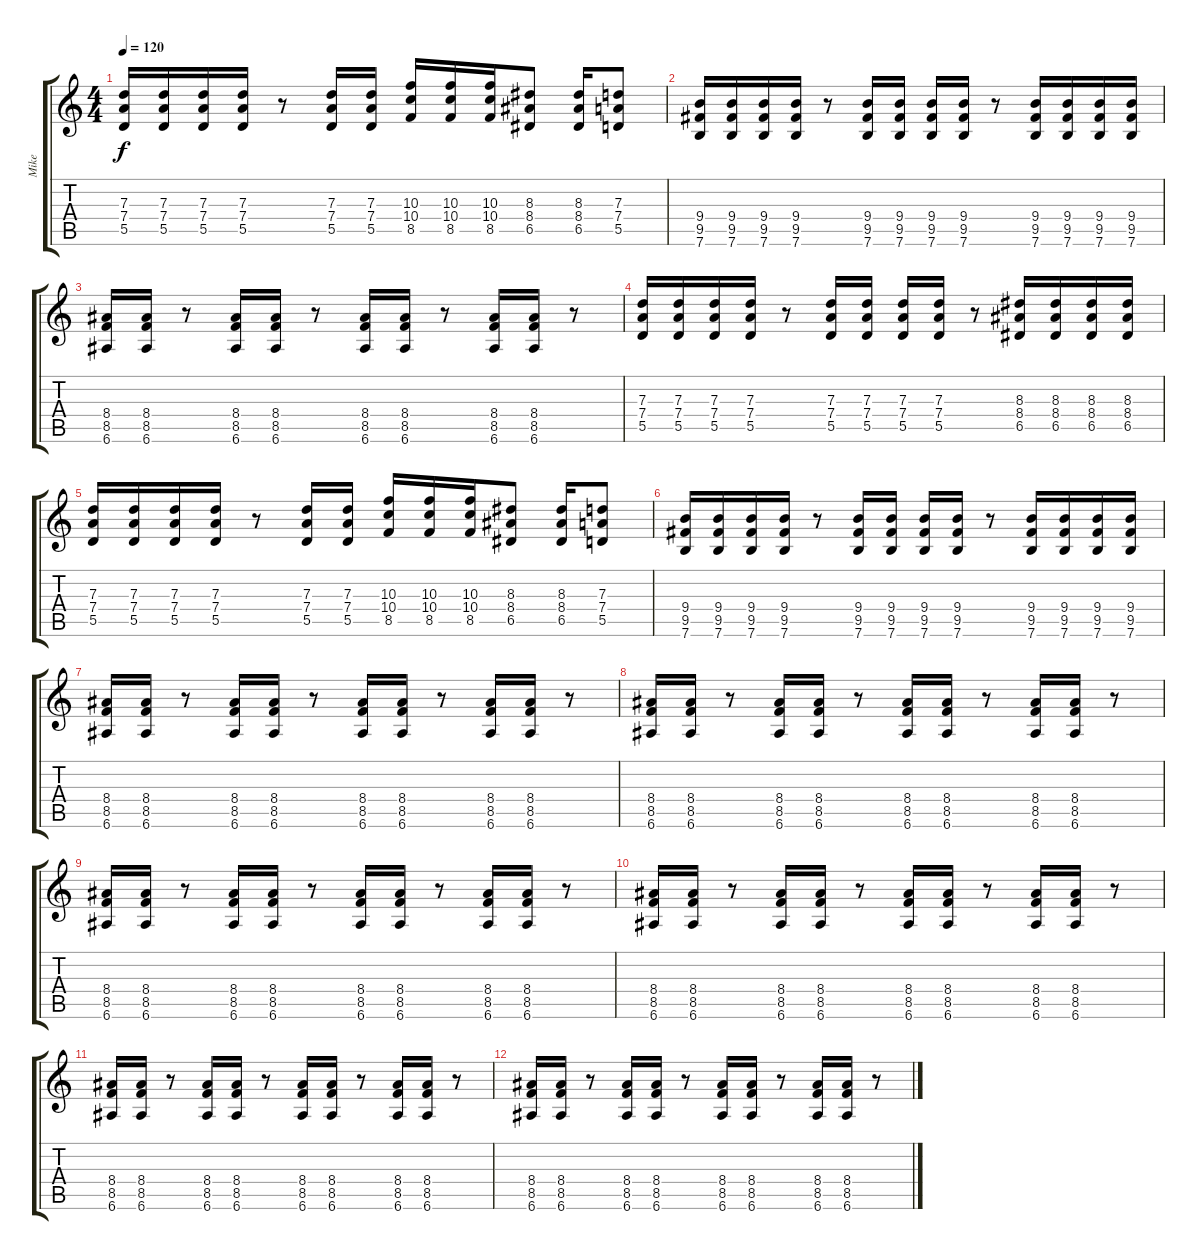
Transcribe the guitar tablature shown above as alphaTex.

\track ("Mike" "Mike") {instrument overdrivenguitar}
\staff {score tabs}
\tuning (E4 B3 G3 D3 A2 E2) {hide}
\ts (4 4)
\tempo 120
\clef g2
\ks c
(7.3 7.4 5.5).16{dy f} (7.3 7.4 5.5).16 (7.3 7.4 5.5).16 (7.3 7.4 5.5).16 r.8 (7.3 7.4 5.5).16 (7.3 7.4 5.5).16 (10.3 10.4 8.5).16 (10.3 10.4 8.5).16 (10.3 10.4 8.5).16 (8.3 8.4 6.5).8 (8.3 8.4 6.5).16 (7.3 7.4 5.5).8 |
(9.4 9.5 7.6).16 (9.4 9.5 7.6).16 (9.4 9.5 7.6).16 (9.4 9.5 7.6).16 r.8 (9.4 9.5 7.6).16 (9.4 9.5 7.6).16 (9.4 9.5 7.6).16 (9.4 9.5 7.6).16 r.8 (9.4 9.5 7.6).16 (9.4 9.5 7.6).16 (9.4 9.5 7.6).16 (9.4 9.5 7.6).16 |
(8.4 8.5 6.6).16 (8.4 8.5 6.6).16 r.8 (8.4 8.5 6.6).16 (8.4 8.5 6.6).16 r.8 (8.4 8.5 6.6).16 (8.4 8.5 6.6).16 r.8 (8.4 8.5 6.6).16 (8.4 8.5 6.6).16 r.8 |
(7.3 7.4 5.5).16 (7.3 7.4 5.5).16 (7.3 7.4 5.5).16 (7.3 7.4 5.5).16 r.8 (7.3 7.4 5.5).16 (7.3 7.4 5.5).16 (7.3 7.4 5.5).16 (7.3 7.4 5.5).16 r.8 (8.3 8.4 6.5).16 (8.3 8.4 6.5).16 (8.3 8.4 6.5).16 (8.3 8.4 6.5).16 |
(7.3 7.4 5.5).16 (7.3 7.4 5.5).16 (7.3 7.4 5.5).16 (7.3 7.4 5.5).16 r.8 (7.3 7.4 5.5).16 (7.3 7.4 5.5).16 (10.3 10.4 8.5).16 (10.3 10.4 8.5).16 (10.3 10.4 8.5).16 (8.3 8.4 6.5).8 (8.3 8.4 6.5).16 (7.3 7.4 5.5).8 |
(9.4 9.5 7.6).16 (9.4 9.5 7.6).16 (9.4 9.5 7.6).16 (9.4 9.5 7.6).16 r.8 (9.4 9.5 7.6).16 (9.4 9.5 7.6).16 (9.4 9.5 7.6).16 (9.4 9.5 7.6).16 r.8 (9.4 9.5 7.6).16 (9.4 9.5 7.6).16 (9.4 9.5 7.6).16 (9.4 9.5 7.6).16 |
(8.4 8.5 6.6).16 (8.4 8.5 6.6).16 r.8 (8.4 8.5 6.6).16 (8.4 8.5 6.6).16 r.8 (8.4 8.5 6.6).16 (8.4 8.5 6.6).16 r.8 (8.4 8.5 6.6).16 (8.4 8.5 6.6).16 r.8 |
(8.4 8.5 6.6).16 (8.4 8.5 6.6).16 r.8 (8.4 8.5 6.6).16 (8.4 8.5 6.6).16 r.8 (8.4 8.5 6.6).16 (8.4 8.5 6.6).16 r.8 (8.4 8.5 6.6).16 (8.4 8.5 6.6).16 r.8 |
(8.4 8.5 6.6).16 (8.4 8.5 6.6).16 r.8 (8.4 8.5 6.6).16 (8.4 8.5 6.6).16 r.8 (8.4 8.5 6.6).16 (8.4 8.5 6.6).16 r.8 (8.4 8.5 6.6).16 (8.4 8.5 6.6).16 r.8 |
(8.4 8.5 6.6).16 (8.4 8.5 6.6).16 r.8 (8.4 8.5 6.6).16 (8.4 8.5 6.6).16 r.8 (8.4 8.5 6.6).16 (8.4 8.5 6.6).16 r.8 (8.4 8.5 6.6).16 (8.4 8.5 6.6).16 r.8 |
(8.4 8.5 6.6).16 (8.4 8.5 6.6).16 r.8 (8.4 8.5 6.6).16 (8.4 8.5 6.6).16 r.8 (8.4 8.5 6.6).16 (8.4 8.5 6.6).16 r.8 (8.4 8.5 6.6).16 (8.4 8.5 6.6).16 r.8 |
(8.4 8.5 6.6).16 (8.4 8.5 6.6).16 r.8 (8.4 8.5 6.6).16 (8.4 8.5 6.6).16 r.8 (8.4 8.5 6.6).16 (8.4 8.5 6.6).16 r.8 (8.4 8.5 6.6).16 (8.4 8.5 6.6).16 r.8
